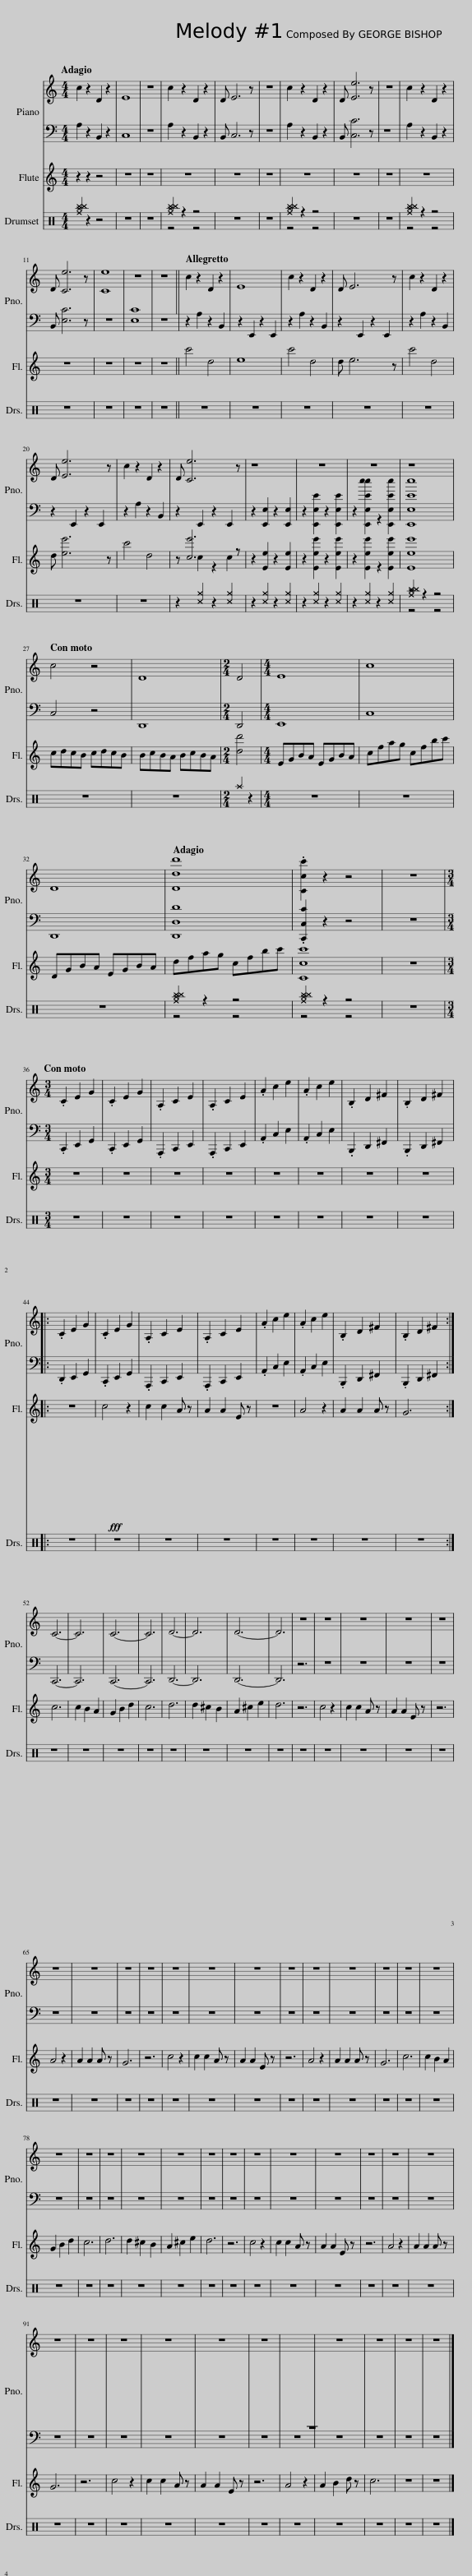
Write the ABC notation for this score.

X:1
%%score { 1 | 2 } ( 3 4 ) 5
L:1/8
Q:1/4=72
M:4/4
I:linebreak $
K:C
V:1 treble
V:2 bass
V:3 treble
V:4 treble
V:5 perc
K:none
V:1
 c2 z2 D2 z2 | E8 | z8 | c2 z2 D2 z2 | D E6 z | %5
 z8 | c2 z2 D2 z2 | D [Ee]6 z | z8 | c2 z2 D2 z2 |$ %10
 D [Ce]6 z | [Ce]8 | z8 | z8 ||[Q:1/4=120] c2 z2 D2 z2 | %15
 E8 | c2 z2 D2 z2 | D E6 z | c2 z2 D2 z2 |$ D [Ee]6 z | %20
 c2 z2 D2 z2 | D [Ce]6 z | z8 | z8 | z8 | %25
 z8 |$[Q:1/4=132] c4 z4 | D8 |[M:2/4] D4 |[M:4/4] E8 | %30
 c8 |$ D8 |[Q:1/4=72] [Ddd']8 | .[Ccc']2 z2 z4 | z8 |$ %35
[M:3/4][Q:1/4=132] .C2 E2 G2 | .C2 E2 G2 | .A,2 C2 E2 | .A,2 C2 E2 | .A2 c2 e2 | %40
 .A2 c2 e2 | .B,2 D2 ^F2 | .B,2 D2 ^F2 |:$ .C2 E2 G2 | .C2 E2 G2 | %45
 .A,2 C2 E2 | .A,2 C2 E2 | .A2 c2 e2 | .A2 c2 e2 | .B,2 D2 ^F2 | %50
 .B,2 D2 ^F2 :|$ C6- | C6 | C6- | C6 | %55
 D6- | D6 | D6- | D6 | z6 | %60
 z6 | z6 | z6 | z6 |$ z6 | %65
 z6 | z6 | z6 | z6 | z6 | %70
 z6 | z6 | z6 | z6 | z6 | %75
 z6 | z6 |$ z6 | z6 | z6 | %80
 z6 | z6 | z6 | z6 | z6 | %85
 z6 | z6 | z6 | z6 | z6 |$ %90
 z6 | z6 | z6 | z6 | z6 | %95
 z6 | z6 | z6 | z6 | z6 | %100
 z6 |] %101
V:2
 A,2 z2 B,,2 z2 | C,8 | z8 | A,2 z2 B,,2 z2 | B,, C,6 z | %5
 z8 | A,2 z2 B,,2 z2 | B,, [C,C]6 z | z8 | A,2 z2 B,,2 z2 |$ %10
 B,, [E,C]6 z | z8 | [E,C]8 | z8 || z2 A,2 z2 B,,2 | %15
 z2 E,,2 z2 E,,2 | z2 A,2 z2 B,,2 | z2 E,,2 z2 E,,2 | z2 A,2 z2 B,,2 |$ z2 E,,2 z2 E,,2 | %20
 z2 A,2 z2 B,,2 | z2 E,,2 z2 E,,2 | z2 [E,,E,]2 z2 [E,,E,]2 | z2 [E,,E,E]2 z2 [E,,E,E]2 | z2 [E,,E,Eee]2 z2 [E,,E,Ee]2 | %25
 [E,,E,Ee]8 |$ C,4 z4 | D,,8 |[M:2/4] D,,4 |[M:4/4] E,,8 | %30
 C,8 |$ D,,8 | [D,,D,D]8 | .[C,,C,C]2 z2 z4 | z8 |$ %35
[M:3/4] .C,,2 E,,2 G,,2 | .C,,2 E,,2 G,,2 | .A,,,2 C,,2 E,,2 | .A,,,2 C,,2 E,,2 | .A,,2 C,2 E,2 | %40
 .A,,2 C,2 E,2 | .B,,,2 D,,2 ^F,,2 | .B,,,2 D,,2 ^F,,2 |:$ .D,,2 E,,2 G,,2 | .C,,2 E,,2 G,,2 | %45
 .A,,,2 C,,2 E,,2 | .A,,,2 C,,2 E,,2 | .A,,2 C,2 E,2 | .A,,2 C,2 E,2 | .B,,,2 D,,2 ^F,,2 | %50
 .B,,,2 D,,2 ^F,,2 :|$ C,,6- | C,,6 | C,,6- | C,,6 | %55
 D,,6- | D,,6 | D,,6- | D,,6 | z6 | %60
 z6 | z6 | z6 | z6 |$ z6 | %65
 z6 | z6 | z6 | z6 | z6 | %70
 z6 | z6 | z6 | z6 | z6 | %75
 z6 | z6 |$ z6 | z6 | z6 | %80
 z6 | z6 | z6 | z6 | z6 | %85
 z6 | z6 | z6 | z6 | z6 |$ %90
 z6 | z6 | z6 | z6 | z6 | %95
 z6 | z6 | z6 | z6 | z6 | %100
 z6 |] %101
V:3
 z2 z2 z4 | z8 | z8 | z8 | z8 | %5
 z8 | z8 | z8 | z8 | z8 |$ %10
 z8 | z8 | z8 | z8 || c'4 d4 | %15
 e8 | c'4 d4 | d e6 z | c'4 d4 |$ d [ee']6 z | %20
 c'4 d4 | z [ce']6 z | z2 [Ee]2 z2 [Ee]2 | z2 [Eee']2 z2 [Eee']2 | z2 [Eee']2 z2 [Eee']2 | %25
 [Eee']8 |$ cdcB cdcB | BcBA BcBA |[M:2/4] [dd']4 |[M:4/4] EGBA EGBA | %30
 cfag cfbc' |$ DGBA EGBA | dfag cfbc' | [Ccc']8 | z8 |$ %35
[M:3/4] z6 | z6 | z6 | z6 | z6 | %40
 z6 | z6 | z6 |:$ z6 |!fff! c4 z2 | %45
 c2 c2 A z | A2 A2 E z | z6 | A4 z2 | A2 A2 A z | %50
 G6 :|$ c6 | c2 B2 A2 | G2 B2 d2 | c6 | %55
 d6 | d2 ^c2 B2 | A2 ^c2 e2 | d6 | z6 | %60
 c4 z2 | c2 c2 A z | A2 A2 E z | z6 |$ A4 z2 | %65
 A2 A2 A z | G6 | z6 | c4 z2 | c2 c2 A z | %70
 A2 A2 E z | z6 | A4 z2 | A2 A2 A z | G6 | %75
 c6 | c2 B2 A2 |$ G2 B2 d2 | c6 | d6 | %80
 d2 ^c2 B2 | A2 ^c2 e2 | d6 | z6 | c4 z2 | %85
 c2 c2 A z | A2 A2 E z | z6 | A4 z2 | A2 A2 A z |$ %90
 G6 | z6 | c4 z2 | c2 c2 A z | A2 A2 E z | %95
 z6 | A4 z2 | A2 B2 d z | c6 | z6 | %100
 z6 |] %101
V:4
 x8 | x8 | x8 | x8 | x8 | %5
 x8 | x8 | x8 | x8 | x8 |$ %10
 x8 | x8 | x8 | x8 || x8 | %15
 x8 | x8 | x8 | x8 |$ x8 | %20
 x8 | x2 c2 z2 c2 | x8 | x8 | x8 | %25
 x8 |$ x8 | x8 |[M:2/4] x4 |[M:4/4] x8 | %30
 x8 |$ x8 | x8 | x8 | x8 |$ %35
[M:3/4] x6 | x6 | x6 | x6 | x6 | %40
 x6 | x6 | x6 |:$ x6 | x6 | %45
 x6 | x6 | x6 | x6 | x6 | %50
 x6 :|$ x6 | x6 | x6 | x6 | %55
 x6 | x6 | x6 | x6 | x6 | %60
 x6 | x6 | x6 | x6 |$ x6 | %65
 x6 | x6 | x6 | x6 | x6 | %70
 x6 | x6 | x6 | x6 | x6 | %75
 x6 | x6 |$ x6 | x6 | x6 | %80
 x6 | x6 | x6 | x6 | x6 | %85
 x6 | x6 | x6 | x6 | x6 |$ %90
 x6 | x6 | x6 | x6 | x6 | %95
 x6 | x6 | x6 | x6 | x6 | %100
 x6 |] %101
V:5
 [^f^a^b^b]2 z2 z4 | z8 | z8 | [^f^a^b^b]2 z2 z4 | z8 | %5
 z8 | [^f^a^b^b]2 z2 z4 | z8 | z8 | [^f^a^b^b]2 z2 z4 |$ %10
 z8 | z8 | z8 | z8 || z8 | %15
 z8 | z8 | z8 | z8 |$ z8 | %20
 z8 | z2 [^c^g]2 z2 [^c^g]2 | z2 [^c^g]2 z2 [^c^g]2 | z2 [^c^g]2 z2 [^c^g]2 | z2 [^c^g]2 z2 [^c^g]2 | %25
 [^f^a^b^b]2 z2 z4 |$ z8 | z8 |[M:2/4] ^a2 z2 |[M:4/4] z8 | %30
 z8 |$ z8 | [^f^a^b^b]2 z2 z4 | [^f^a^b^b]2 z2 z4 | z8 |$ %35
[M:3/4] z6 | z6 | z6 | z6 | z6 | %40
 z6 | z6 | z6 |:$ z6 | z6 | %45
 z6 | z6 | z6 | z6 | z6 | %50
 z6 :|$ z6 | z6 | z6 | z6 | %55
 z6 | z6 | z6 | z6 | z6 | %60
 z6 | z6 | z6 | z6 |$ z6 | %65
 z6 | z6 | z6 | z6 | z6 | %70
 z6 | z6 | z6 | z6 | z6 | %75
 z6 | z6 |$ z6 | z6 | z6 | %80
 z6 | z6 | z6 | z6 | z6 | %85
 z6 | z6 | z6 | z6 | z6 |$ %90
 z6 | z6 | z6 | z6 | z6 | %95
 z6 | z6 | z6 | z6 | z6 | %100
 z6 |] %101
